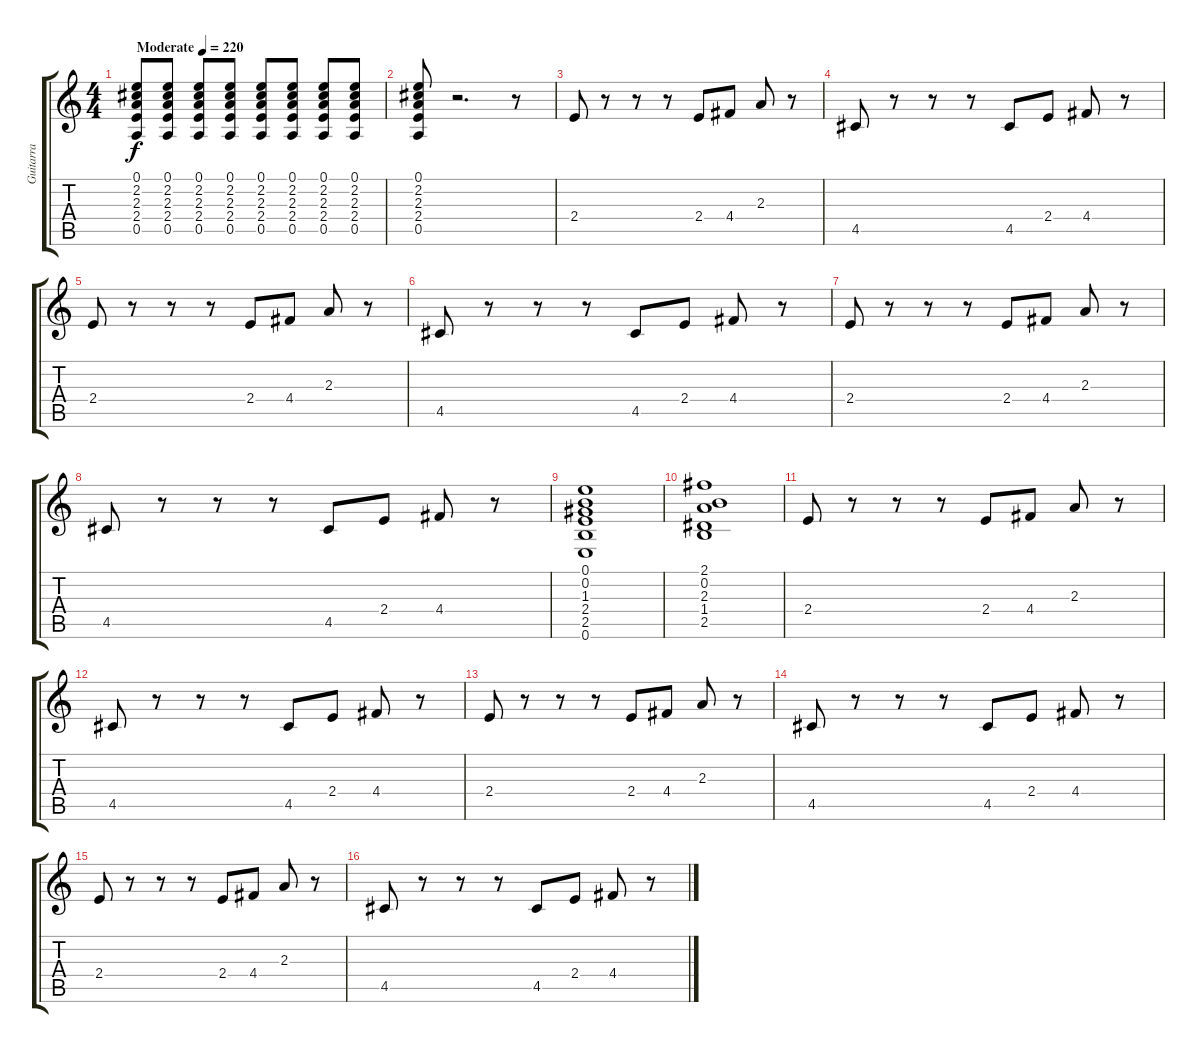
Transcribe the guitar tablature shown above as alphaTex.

\track ("Guitarra" "Guitarra") {instrument electricguitarjazz}
\staff {score tabs}
\tuning (E4 B3 G3 D3 A2 E2) {hide}
\ts (4 4)
\tempo (220 "Moderate")
\clef g2
\ks c
(0.1 2.2 2.3 2.4 0.5).8{dy f instrument electricguitarjazz} (0.1 2.2 2.3 2.4 0.5).8 (0.1 2.2 2.3 2.4 0.5).8 (0.1 2.2 2.3 2.4 0.5).8 (0.1 2.2 2.3 2.4 0.5).8 (0.1 2.2 2.3 2.4 0.5).8 (0.1 2.2 2.3 2.4 0.5).8 (0.1 2.2 2.3 2.4 0.5).8 |
(0.1 2.2 2.3 2.4 0.5).8 r.2{d} r.8 |
2.4.8 r.8 r.8 r.8 2.4.8 4.4.8 2.3.8 r.8 |
4.5.8 r.8 r.8 r.8 4.5.8 2.4.8 4.4.8 r.8 |
2.4.8 r.8 r.8 r.8 2.4.8 4.4.8 2.3.8 r.8 |
4.5.8 r.8 r.8 r.8 4.5.8 2.4.8 4.4.8 r.8 |
2.4.8 r.8 r.8 r.8 2.4.8 4.4.8 2.3.8 r.8 |
4.5.8 r.8 r.8 r.8 4.5.8 2.4.8 4.4.8 r.8 |
(0.1 0.2 1.3 2.4 2.5 0.6).1 |
(2.1 0.2 2.3 1.4 2.5).1 |
2.4.8 r.8 r.8 r.8 2.4.8 4.4.8 2.3.8 r.8 |
4.5.8 r.8 r.8 r.8 4.5.8 2.4.8 4.4.8 r.8 |
2.4.8 r.8 r.8 r.8 2.4.8 4.4.8 2.3.8 r.8 |
4.5.8 r.8 r.8 r.8 4.5.8 2.4.8 4.4.8 r.8 |
2.4.8 r.8 r.8 r.8 2.4.8 4.4.8 2.3.8 r.8 |
4.5.8 r.8 r.8 r.8 4.5.8 2.4.8 4.4.8 r.8
